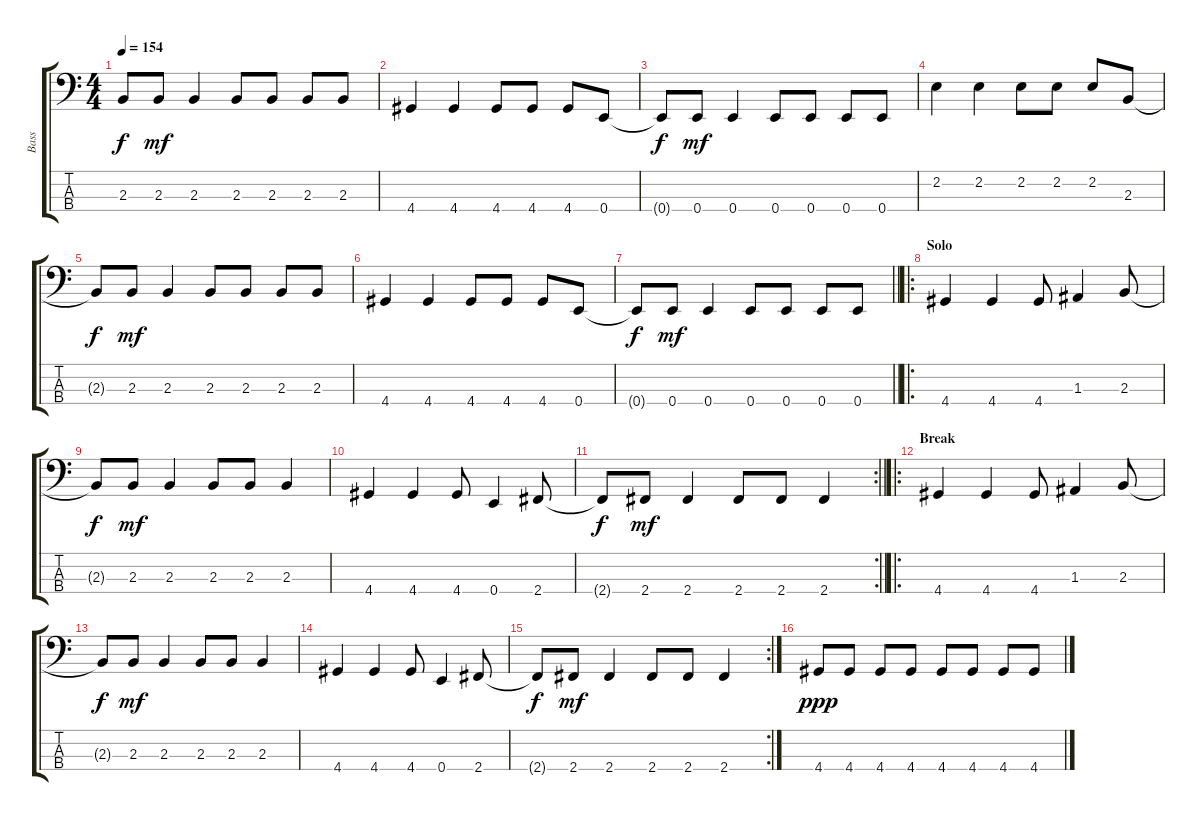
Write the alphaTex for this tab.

\track ("Bass" "Bass") {instrument electricbasspick}
\staff {score tabs}
\tuning (G2 D2 A1 E1) {hide}
\ts (4 4)
\tempo 154
\clef f4
\ks c
2.3{t}.8{dy f} 2.3.8{dy mf} 2.3.4 2.3.8 2.3.8 2.3.8 2.3.8 |
4.4.4 4.4.4 4.4.8 4.4.8 4.4.8 0.4.8 |
0.4{t}.8{dy f} 0.4.8{dy mf} 0.4.4 0.4.8 0.4.8 0.4.8 0.4.8 |
2.2.4 2.2.4 2.2.8 2.2.8 2.2.8 2.3.8 |
2.3{t}.8{dy f} 2.3.8{dy mf} 2.3.4 2.3.8 2.3.8 2.3.8 2.3.8 |
4.4.4 4.4.4 4.4.8 4.4.8 4.4.8 0.4.8 |
\barLineRight lightlight
0.4{t}.8{dy f} 0.4.8{dy mf} 0.4.4 0.4.8 0.4.8 0.4.8 0.4.8 |
\ro
\section ("" "Solo")
4.4.4 4.4.4 4.4.8 1.3.4 2.3.8 |
2.3{t}.8{dy f} 2.3.8{dy mf} 2.3.4 2.3.8 2.3.8 2.3.4 |
4.4.4 4.4.4 4.4.8 0.4.4 2.4.8 |
\rc 2
\barLineRight lightlight
2.4{t}.8{dy f} 2.4.8{dy mf} 2.4.4 2.4.8 2.4.8 2.4.4 |
\ro
\section ("" "Break")
4.4.4 4.4.4 4.4.8 1.3.4 2.3.8 |
2.3{t}.8{dy f} 2.3.8{dy mf} 2.3.4 2.3.8 2.3.8 2.3.4 |
4.4.4 4.4.4 4.4.8 0.4.4 2.4.8 |
\rc 2
2.4{t}.8{dy f} 2.4.8{dy mf} 2.4.4 2.4.8 2.4.8 2.4.4 |
4.4.8{dy ppp} 4.4.8 4.4.8 4.4.8 4.4.8 4.4.8 4.4.8 4.4.8
